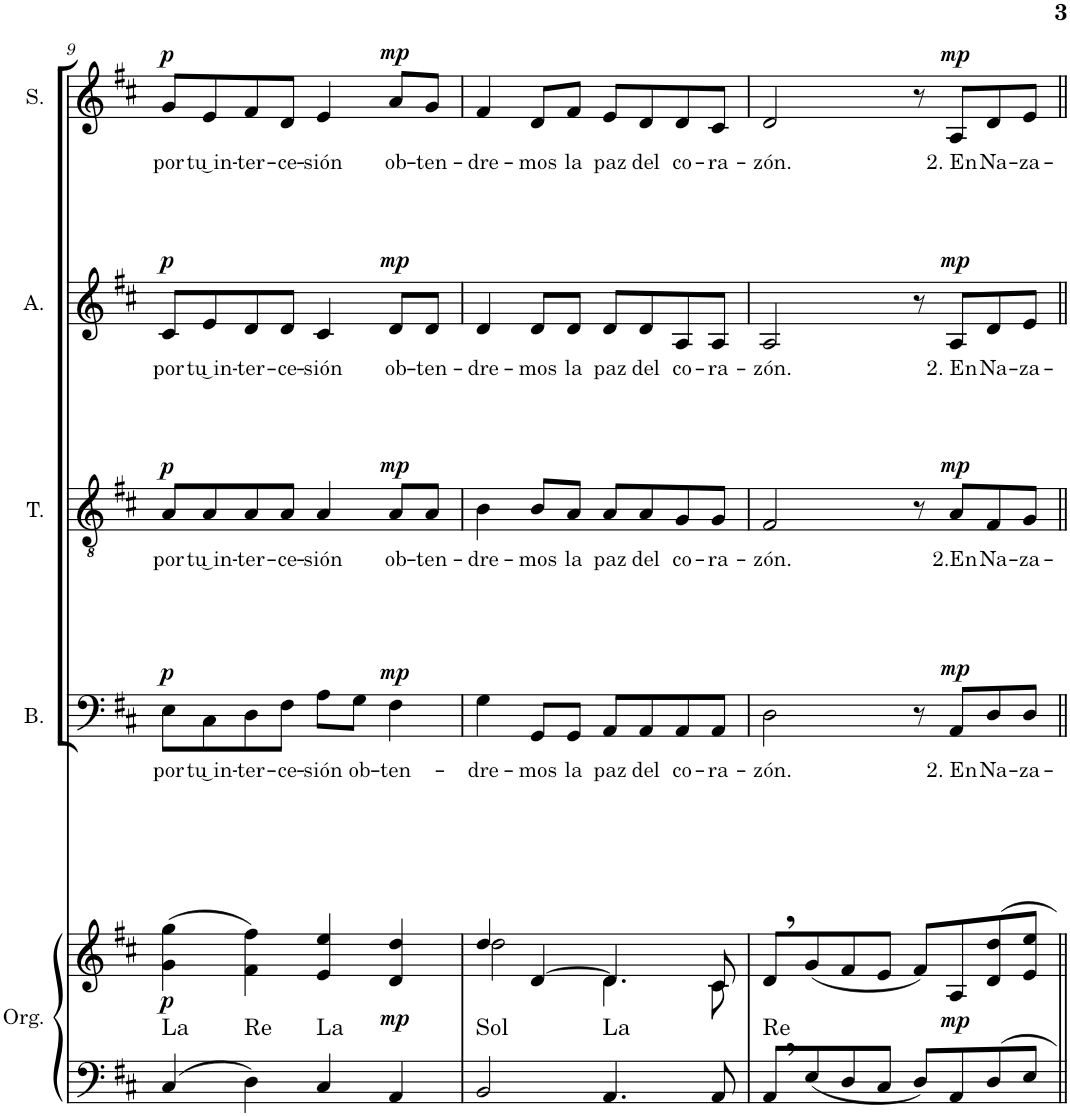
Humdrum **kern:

**kern	**kern	**dynam	**harte	**kern	**text	**dynam	**kern	**text	**dynam	**kern	**text	**dynam	**kern	**text	**dynam
*part5	*part5	*part5	*part5	*part4	*part4	*part4	*part3	*part3	*part3	*part2	*part2	*part2	*part1	*part1	*part1
*staff6	*staff5	*staff5/6	*	*staff4	*staff4	*staff4	*staff3	*staff3	*staff3	*staff2	*staff2	*staff2	*staff1	*staff1	*staff1
*I"Órgano	*	*	*	*I"Bajo	*	*	*I"Tenor	*	*	*I"Alto	*	*	*I"Soprano	*	*
*	*	*	*	*I'B.	*	*	*I'T.	*	*	*I'A.	*	*	*I'S.	*	*
!!LO:PB:g=z
*clefF4	*clefG2	*	*	*clefF4	*	*	*clefGv2	*	*	*clefG2	*	*	*clefG2	*	*
*	*	*	*	*	*	*	*Trd4c7	*	*	*Trd1c2	*	*	*	*	*
*k[f#c#]	*k[f#c#]	*	*	*k[f#c#]	*	*	*k[f#c#]	*	*	*k[f#c#]	*	*	*k[f#c#]	*	*
*M4/4	*M4/4	*	*	*M4/4	*	*	*M4/4	*	*	*M4/4	*	*	*M4/4	*	*
=9	=9	=9	=9	=9	=9	=9	=9	=9	=9	=9	=9	=9	=9	=9	=9
!	!	!LO:DY:b	!LO:H:kt=La	!	!LO:LY:b	!LO:DY:a	!	!LO:LY:b	!LO:DY:a	!	!LO:LY:b	!LO:DY:a	!	!LO:LY:b	!LO:DY:a
4C#/	(4g\ 4gg\	p	N	8E\L	por	p	8A/L	por	p	8c#/L	por	p	8g/L	por	p
!	!	!	!	!	!LO:LY:b	!	!	!LO:LY:b	!	!	!LO:LY:b	!	!	!LO:LY:b	!
.	.	.	.	8C#\	tu͜ in-	.	8A/	tu͜ in-	.	8e/	tu͜ in-	.	8e/	tu͜ in-	.
!	!	!	!LO:H:kt=Re	!	!LO:LY:b	!	!	!LO:LY:b	!	!	!LO:LY:b	!	!	!LO:LY:b	!
4D\	4f#\ 4ff#\)	.	N	8D\	-ter-	.	8A/	-ter-	.	8d/	-ter-	.	8f#/	-ter-	.
!	!	!	!	!	!LO:LY:b	!	!	!LO:LY:b	!	!	!LO:LY:b	!	!	!LO:LY:b	!
.	.	.	.	8F#\J	-ce-	.	8A/J	-ce-	.	8d/J	-ce-	.	8d/J	-ce-	.
!	!	!	!LO:H:kt=La	!	!LO:LY:b	!	!	!LO:LY:b	!	!	!LO:LY:b	!	!	!LO:LY:b	!
4C#/	4e/ 4ee/	.	N	8A\L	-sión	.	4A/	-sión	.	4c#/	-sión	.	4e/	-sión	.
!	!	!	!	!	!LO:LY:b	!	!	!	!	!	!	!	!	!	!
.	.	.	.	8G\J	ob-	.	.	.	.	.	.	.	.	.	.
!	!	!LO:DY:b	!	!	!LO:LY:b	!LO:DY:a	!	!LO:LY:b	!LO:DY:a	!	!LO:LY:b	!LO:DY:a	!	!LO:LY:b	!LO:DY:a
4AA/	4d/ 4dd/	mp	.	4F#\	-ten-	mp	8A/L	ob-	mp	8d/L	ob-	mp	8a/L	ob-	mp
!	!	!	!	!	!	!	!	!LO:LY:b	!	!	!LO:LY:b	!	!	!LO:LY:b	!
.	.	.	.	.	.	.	8A/J	-ten-	.	8d/J	-ten-	.	8g/J	-ten-	.
=10	=10	=10	=10	=10	=10	=10	=10	=10	=10	=10	=10	=10	=10	=10	=10
*	*^	*	*	*	*	*	*	*	*	*	*	*	*	*	*
!	!	!	!	!LO:H:kt=Sol	!	!LO:LY:b	!	!	!LO:LY:b	!	!	!LO:LY:b	!	!	!LO:LY:b	!
2BB/	4dd/	2dd\	.	N	4G\	-dre-	.	4B\	-dre-	.	4d/	-dre-	.	4f#/	-dre-	.
!	!	!	!	!	!	!LO:LY:b	!	!	!LO:LY:b	!	!	!LO:LY:b	!	!	!LO:LY:b	!
.	[4d/	.	.	.	8GG/L	-mos	.	8B/L	-mos	.	8d/L	-mos	.	8d/L	-mos	.
!	!	!	!	!	!	!LO:LY:b	!	!	!LO:LY:b	!	!	!LO:LY:b	!	!	!LO:LY:b	!
.	.	.	.	.	8GG/J	la	.	8A/J	la	.	8d/J	la	.	8f#/J	la	.
!	!	!	!	!LO:H:kt=La	!	!LO:LY:b	!	!	!LO:LY:b	!	!	!LO:LY:b	!	!	!LO:LY:b	!
4.AA/	4.d/]	4.d\	.	N	8AA/L	paz	.	8A/L	paz	.	8d/L	paz	.	8e/L	paz	.
!	!	!	!	!	!	!LO:LY:b	!	!	!LO:LY:b	!	!	!LO:LY:b	!	!	!LO:LY:b	!
.	.	.	.	.	8AA/	del	.	8A/	del	.	8d/	del	.	8d/	del	.
!	!	!	!	!	!	!LO:LY:b	!	!	!LO:LY:b	!	!	!LO:LY:b	!	!	!LO:LY:b	!
.	.	.	.	.	8AA/	co-	.	8G/	co-	.	8A/	co-	.	8d/	co-	.
!	!	!	!	!	!	!LO:LY:b	!	!	!LO:LY:b	!	!	!LO:LY:b	!	!	!LO:LY:b	!
8AA/	8c#/	8c#\	.	.	8AA/J	-ra-	.	8G/J	-ra-	.	8A/J	-ra-	.	8c#/J	-ra-	.
=11	=11	=11	=11	=11	=11	=11	=11	=11	=11	=11	=11	=11	=11	=11	=11	=11
!	!	!	!	!LO:H:kt=Re	!	!LO:LY:b	!	!	!LO:LY:b	!	!	!LO:LY:b	!	!	!LO:LY:b	!
*	*v	*v	*	*	*	*	*	*	*	*	*	*	*	*	*	*
8AA,/L	8d,/L	.	N	2D\	-zón.	.	2F#/	-zón.	.	2A/	-zón.	.	2d/	-zón.	.
8E/	(8g/	.	.	.	.	.	.	.	.	.	.	.	.	.	.
8D/	8f#/	.	.	.	.	.	.	.	.	.	.	.	.	.	.
8C#/J	8e/J	.	.	.	.	.	.	.	.	.	.	.	.	.	.
8D/L	8f#/L)	.	.	8r	.	.	8r	.	.	8r	.	.	8r	.	.
!	!	!LO:DY:b	!	!	!LO:LY:b	!LO:DY:a	!	!LO:LY:b	!LO:DY:a	!	!LO:LY:b	!LO:DY:a	!	!LO:LY:b	!LO:DY:a
8AA/	8A/	mp	.	8AA/L	2. En	mp	8A/L	2.En	mp	8A/L	2. En	mp	8A/L	2. En	mp
!	!	!	!	!	!LO:LY:b	!	!	!LO:LY:b	!	!	!LO:LY:b	!	!	!LO:LY:b	!
8D/	8d/ 8dd/	.	.	8D/	Na-	.	8F#/	Na-	.	8d/	Na-	.	8d/	Na-	.
!	!	!	!	!	!LO:LY:b	!	!	!LO:LY:b	!	!	!LO:LY:b	!	!	!LO:LY:b	!
8E/J	8e/ 8ee/J	.	.	8D/J	-za-	.	8G/J	-za-	.	8e/J	-za-	.	8e/J	-za-	.
=||	=||	=||	=||	=||	=||	=||	=||	=||	=||	=||	=||	=||	=||	=||	=||
*-	*-	*-	*-	*-	*-	*-	*-	*-	*-	*-	*-	*-	*-	*-	*-
